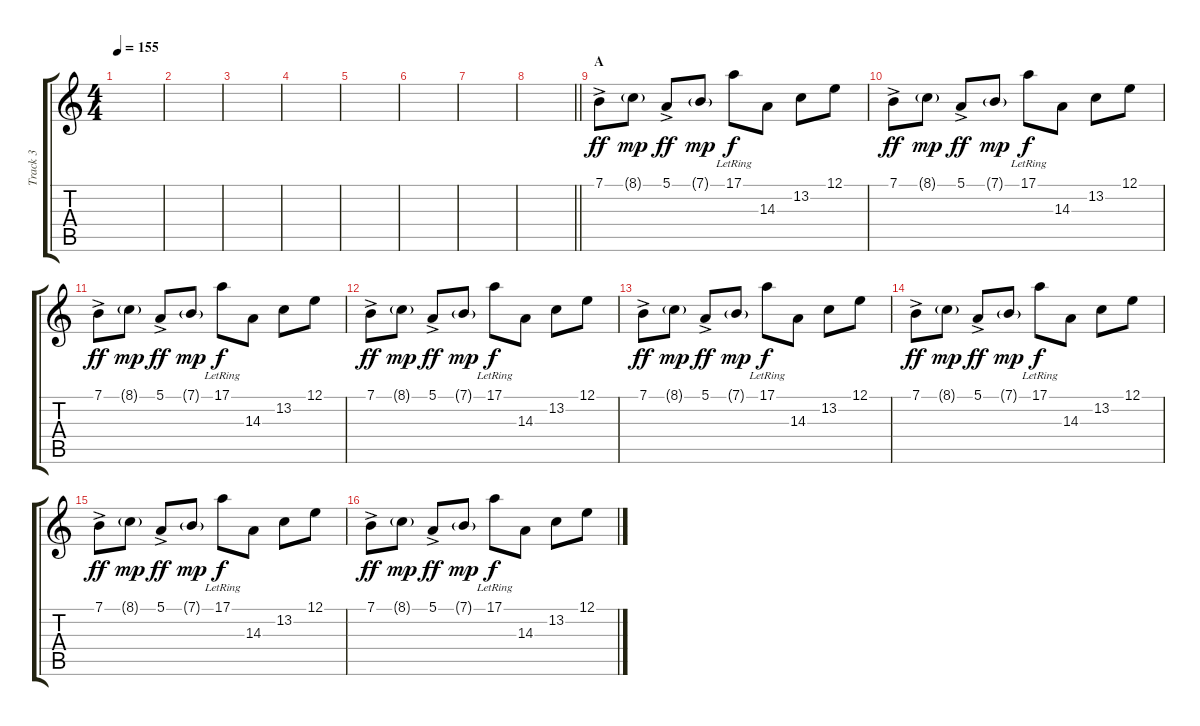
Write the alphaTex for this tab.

\track ("Track 3" "Track 3") {instrument kalimba}
\staff {score tabs}
\tuning (E4 B3 G3 D3 A2 E2) {hide}
\ts (4 4)
\tempo 155
\clef g2
\ks c
|
|
|
|
|
|
|
\barLineRight lightlight
|
\section ("" "A")
7.1{ac}.8{dy ff} 8.1{g}.8{dy mp} 5.1{ac}.8{dy ff} 7.1{g}.8{dy mp} 17.1{lr}.8{dy f} 14.3.8 13.2.8 12.1.8 |
7.1{ac}.8{dy ff} 8.1{g}.8{dy mp} 5.1{ac}.8{dy ff} 7.1{g}.8{dy mp} 17.1{lr}.8{dy f} 14.3.8 13.2.8 12.1.8 |
7.1{ac}.8{dy ff} 8.1{g}.8{dy mp} 5.1{ac}.8{dy ff} 7.1{g}.8{dy mp} 17.1{lr}.8{dy f} 14.3.8 13.2.8 12.1.8 |
7.1{ac}.8{dy ff} 8.1{g}.8{dy mp} 5.1{ac}.8{dy ff} 7.1{g}.8{dy mp} 17.1{lr}.8{dy f} 14.3.8 13.2.8 12.1.8 |
7.1{ac}.8{dy ff} 8.1{g}.8{dy mp} 5.1{ac}.8{dy ff} 7.1{g}.8{dy mp} 17.1{lr}.8{dy f} 14.3.8 13.2.8 12.1.8 |
7.1{ac}.8{dy ff} 8.1{g}.8{dy mp} 5.1{ac}.8{dy ff} 7.1{g}.8{dy mp} 17.1{lr}.8{dy f} 14.3.8 13.2.8 12.1.8 |
7.1{ac}.8{dy ff} 8.1{g}.8{dy mp} 5.1{ac}.8{dy ff} 7.1{g}.8{dy mp} 17.1{lr}.8{dy f} 14.3.8 13.2.8 12.1.8 |
7.1{ac}.8{dy ff} 8.1{g}.8{dy mp} 5.1{ac}.8{dy ff} 7.1{g}.8{dy mp} 17.1{lr}.8{dy f} 14.3.8 13.2.8 12.1.8
